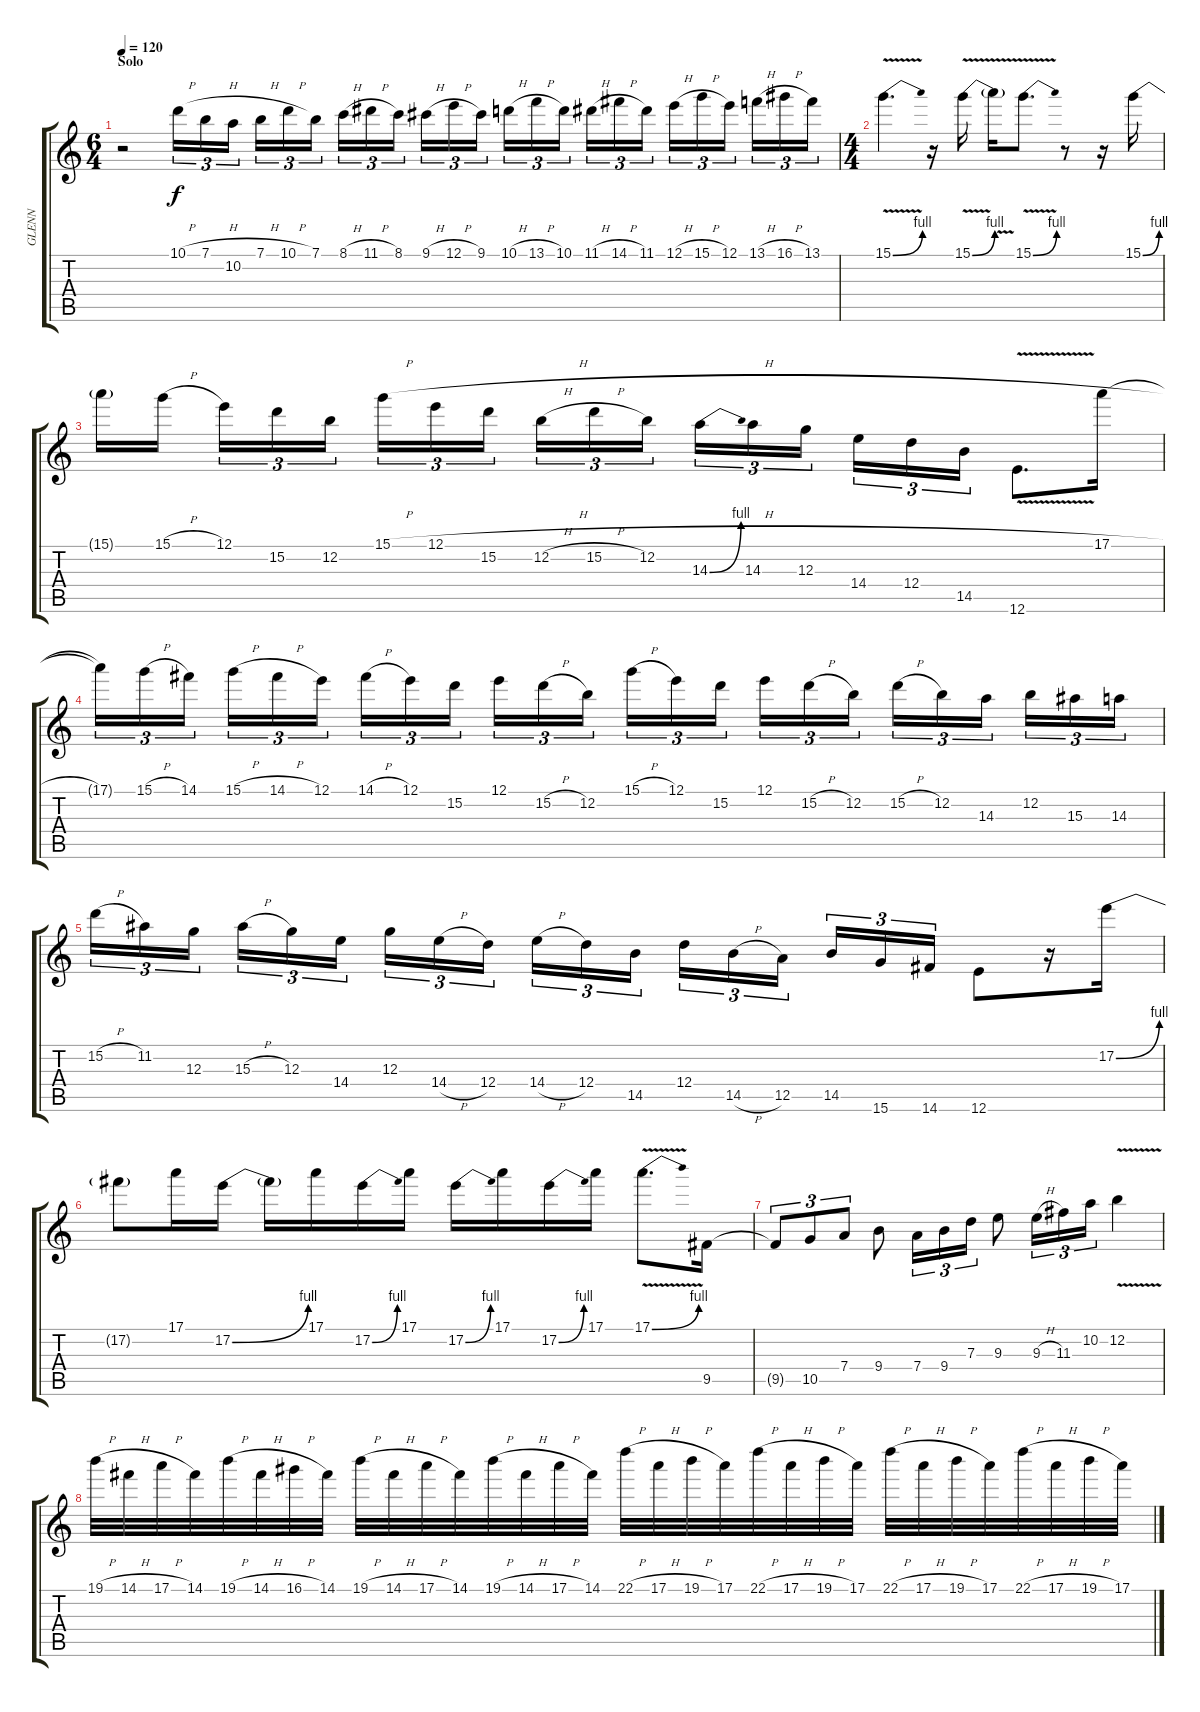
\track ("GLENN" "GLENN") {instrument overdrivenguitar}
\staff {score tabs}
\tuning (E4 B3 G3 D3 A2 E2) {hide}
\ts (6 4)
\section ("" "Solo")
\tempo 120
\clef g2
\ks c
r.2{dy f} 10.1{h}.16{tu (3 2)} 7.1{h}.16{tu (3 2)} 10.2.16{tu (3 2) beam splitsecondary} 7.1{h}.16{tu (3 2)} 10.1{h}.16{tu (3 2)} 7.1.16{tu (3 2)} 8.1{h}.16{tu (3 2)} 11.1{h}.16{tu (3 2)} 8.1.16{tu (3 2) beam splitsecondary} 9.1{h}.16{tu (3 2)} 12.1{h}.16{tu (3 2)} 9.1.16{tu (3 2) beam splitsecondary} 10.1{h}.16{tu (3 2)} 13.1{h}.16{tu (3 2)} 10.1.16{tu (3 2) beam splitsecondary} 11.1{h}.16{tu (3 2)} 14.1{h}.16{tu (3 2)} 11.1.16{tu (3 2) beam splitsecondary} 12.1{h}.16{tu (3 2)} 15.1{h}.16{tu (3 2)} 12.1.16{tu (3 2) beam splitsecondary} 13.1{h}.16{tu (3 2)} 16.1{h}.16{tu (3 2)} 13.1.16{tu (3 2)} |
\ts (4 4)
15.1{be (bend 0 0 60 4) v}.4{d} r.16 15.1{be (bend 0 0 60 4) v}.16 15.1{v t}.16 15.1{be (bend 0 0 60 4) v}.8{d} r.8 r.16 15.1{be (bend 0 0 60 4)}.16 |
15.1{t}.16 15.1{h}.16{beam splitsecondary} 12.1.16{tu (3 2)} 15.2.16{tu (3 2)} 12.2.16{tu (3 2)} 15.1{h}.16{tu (3 2)} 12.1{h}.16{tu (3 2)} 15.2.16{tu (3 2) beam splitsecondary} 12.2{h}.16{tu (3 2)} 15.2{h}.16{tu (3 2)} 12.2.16{tu (3 2)} 14.3{be (bend 0 0 60 4)}.16{tu (3 2)} 14.3.16{tu (3 2)} 12.3.16{tu (3 2) beam splitsecondary} 14.4.16{tu (3 2)} 12.4.16{tu (3 2)} 14.5.16{tu (3 2)} 12.6{v}.8{d} 17.1{h}.16 |
17.1{t}.16{tu (3 2)} 15.1{h}.16{tu (3 2)} 14.1.16{tu (3 2) beam splitsecondary} 15.1{h}.16{tu (3 2)} 14.1{h}.16{tu (3 2)} 12.1.16{tu (3 2)} 14.1{h}.16{tu (3 2)} 12.1.16{tu (3 2)} 15.2.16{tu (3 2) beam splitsecondary} 12.1.16{tu (3 2)} 15.2{h}.16{tu (3 2)} 12.2.16{tu (3 2)} 15.1{h}.16{tu (3 2)} 12.1.16{tu (3 2)} 15.2.16{tu (3 2) beam splitsecondary} 12.1.16{tu (3 2)} 15.2{h}.16{tu (3 2)} 12.2.16{tu (3 2)} 15.2{h}.16{tu (3 2)} 12.2.16{tu (3 2)} 14.3.16{tu (3 2) beam splitsecondary} 12.2.16{tu (3 2)} 15.3.16{tu (3 2)} 14.3.16{tu (3 2)} |
15.2{h}.16{tu (3 2)} 11.2.16{tu (3 2)} 12.3.16{tu (3 2) beam splitsecondary} 15.3{h}.16{tu (3 2)} 12.3.16{tu (3 2)} 14.4.16{tu (3 2)} 12.3.16{tu (3 2)} 14.4{h}.16{tu (3 2)} 12.4.16{tu (3 2) beam splitsecondary} 14.4{h}.16{tu (3 2)} 12.4.16{tu (3 2)} 14.5.16{tu (3 2)} 12.4.16{tu (3 2)} 14.5{h}.16{tu (3 2)} 12.5.16{tu (3 2) beam splitsecondary} 14.5.16{tu (3 2)} 15.6.16{tu (3 2)} 14.6.16{tu (3 2)} 12.6.8 r.16 17.2{be (bend 0 0 60 4)}.16 |
17.2{t}.8 17.1.16 17.2{be (bend 0 0 60 4)}.16 17.2{t}.16 17.1.16 17.2{be (bend 0 0 60 4)}.16 17.1.16 17.2{be (bend 0 0 60 4)}.16 17.1.16 17.2{be (bend 0 0 60 4)}.16 17.1.16 17.1{be (bend 0 0 60 4) v}.8{d} 9.5.16 |
9.5{t}.8{tu (3 2)} 10.5.8{tu (3 2)} 7.4.8{tu (3 2)} 9.4.8 7.4.16{tu (3 2)} 9.4.16{tu (3 2)} 7.3.16{tu (3 2)} 9.3.8 9.3{h}.16{tu (3 2)} 11.3.16{tu (3 2)} 10.2.16{tu (3 2)} 12.2{v}.4 |
19.1{h}.32 14.1{h}.32 17.1{h}.32 14.1.32 19.1{h}.32 14.1{h}.32 16.1{h}.32 14.1.32 19.1{h}.32 14.1{h}.32 17.1{h}.32 14.1.32 19.1{h}.32 14.1{h}.32 17.1{h}.32 14.1.32 22.1{h}.32 17.1{h}.32 19.1{h}.32 17.1.32 22.1{h}.32 17.1{h}.32 19.1{h}.32 17.1.32 22.1{h}.32 17.1{h}.32 19.1{h}.32 17.1.32 22.1{h}.32 17.1{h}.32 19.1{h}.32 17.1.32
